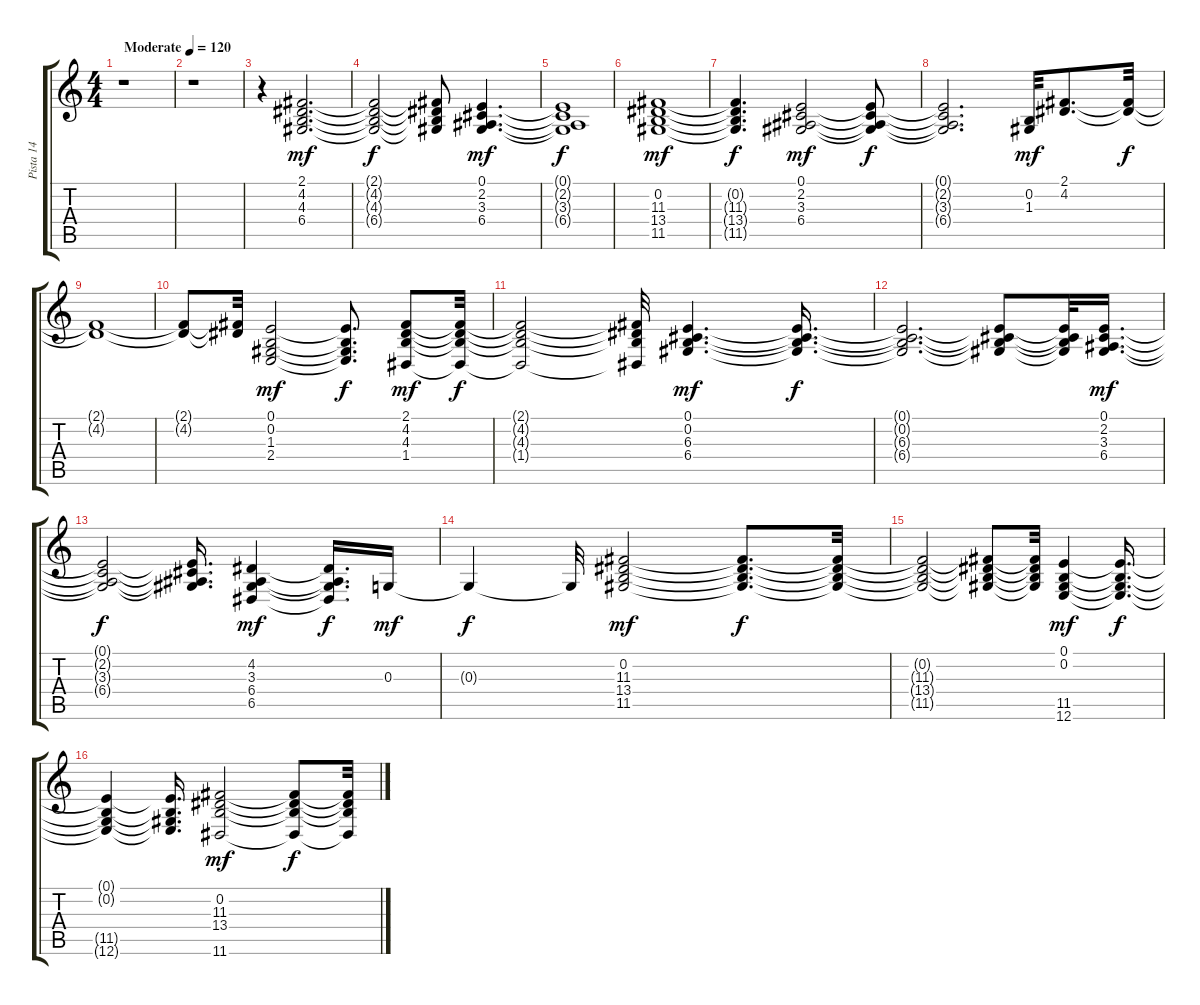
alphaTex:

\track ("Pista 14" "Pista 14") {instrument synthstrings1}
\staff {score tabs}
\tuning (E4 B3 G3 D3 A2 E2) {hide}
\ts (4 4)
\tempo (120 "Moderate")
\clef g2
\ks c
r.1{dy mf instrument synthstrings1} |
r.1 |
r.4 (2.1 4.2 4.3 6.4).2{d} |
(2.1{t} 4.2{t} 4.3{t} 6.4{t}).2{dy f} (2.1{t} 4.2{t} 4.3{t} 6.4{t}).8 (0.1 2.2 3.3 6.4).4{d dy mf} |
(0.1{t} 2.2{t} 3.3{t} 6.4{t}).1{dy f} |
(0.2 11.3 13.4 11.5).1{dy mf} |
(0.2{t} 11.3{t} 13.4{t} 11.5{t}).4{d dy f} (0.1 2.2 3.3 6.4).2{dy mf} (0.1{t} 2.2{t} 3.3{t} 6.4{t}).8{dy f} |
(0.1{t} 2.2{t} 3.3{t} 6.4{t}).2{d} (0.2 1.3).32{dy mf} (2.1 4.2).8{d} (2.1{t} 4.2{t}).32{dy f} |
(2.1{t} 4.2{t}).1 |
(2.1{t} 4.2{t}).8 (2.1{t} 4.2{t}).32 (0.1 0.2 1.3 2.4).2{dy mf} (0.1{t} 0.2{t} 1.3{t} 2.4{t}).8{d dy f} (2.1 4.2 4.3 1.4).8{dy mf} (2.1{t} 4.2{t} 4.3{t} 1.4{t}).32{dy f} |
(2.1{t} 4.2{t} 4.3{t} 1.4{t}).2 (2.1{t} 4.2{t} 4.3{t} 1.4{t}).32 (0.1 0.2 6.3 6.4).4{d dy mf} (0.1{t} 0.2{t} 6.3{t} 6.4{t}).16{d dy f} |
(0.1{t} 0.2{t} 6.3{t} 6.4{t}).2{d} (0.1{t} 0.2{t} 6.3{t} 6.4{t}).8 (0.1{t} 0.2{t} 6.3{t} 6.4{t}).32 (0.1 2.2 3.3 6.4).16{d dy mf} |
(0.1{t} 2.2{t} 3.3{t} 6.4{t}).2{dy f} (0.1{t} 2.2{t} 3.3{t} 6.4{t}).16{d} (4.2 3.3 6.4 6.5).4{dy mf} (4.2{t} 3.3{t} 6.4{t} 6.5{t}).16{d dy f} 0.3.16{dy mf} |
0.3{t}.4{dy f} 0.3{t}.32 (0.2 11.3 13.4 11.5).2{dy mf} (0.2{t} 11.3{t} 13.4{t} 11.5{t}).8{d dy f} (0.2{t} 11.3{t} 13.4{t} 11.5{t}).32 |
(0.2{t} 11.3{t} 13.4{t} 11.5{t}).2 (0.2{t} 11.3{t} 13.4{t} 11.5{t}).8 (0.2{t} 11.3{t} 13.4{t} 11.5{t}).32 (0.1 0.2 11.5 12.6).4{dy mf} (0.1{t} 0.2{t} 11.5{t} 12.6{t}).16{d dy f} |
(0.1{t} 0.2{t} 11.5{t} 12.6{t}).4 (0.1{t} 0.2{t} 11.5{t} 12.6{t}).16{d} (0.2 11.3 13.4 11.6).2{dy mf} (0.2{t} 11.3{t} 13.4{t} 11.6{t}).8{dy f} (0.2{t} 11.3{t} 13.4{t} 11.6{t}).32
